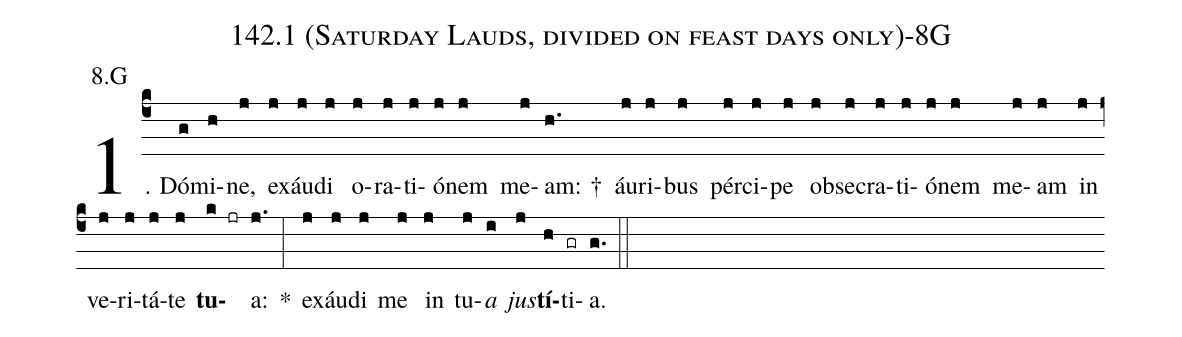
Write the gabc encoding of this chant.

name: 142.1 (Saturday Lauds, divided on feast days only)-8G;
annotation: 8.G;
%%
(c4)1. Dó(g)mi(h)ne,(j) ex(j)áu(j)di(j) o(j)ra(j)ti(j)ó(j)nem(j) me(j)am: †(h.) áu(j)ri(j)bus(j) pér(j)ci(j)pe(j) ob(j)se(j)cra(j)ti(j)ó(j)nem(j) me(j)am(j) in(j) ve(j)ri(j)tá(j)te(j) <b>tu</b>(k jr)a:(j.) *(:) ex(j)áu(j)di(j) me(j) in(j) tu(j)<i>a</i>(i) <i>jus</i>(j)<b>tí</b>(h)ti(gr)a.(g.) (::)
